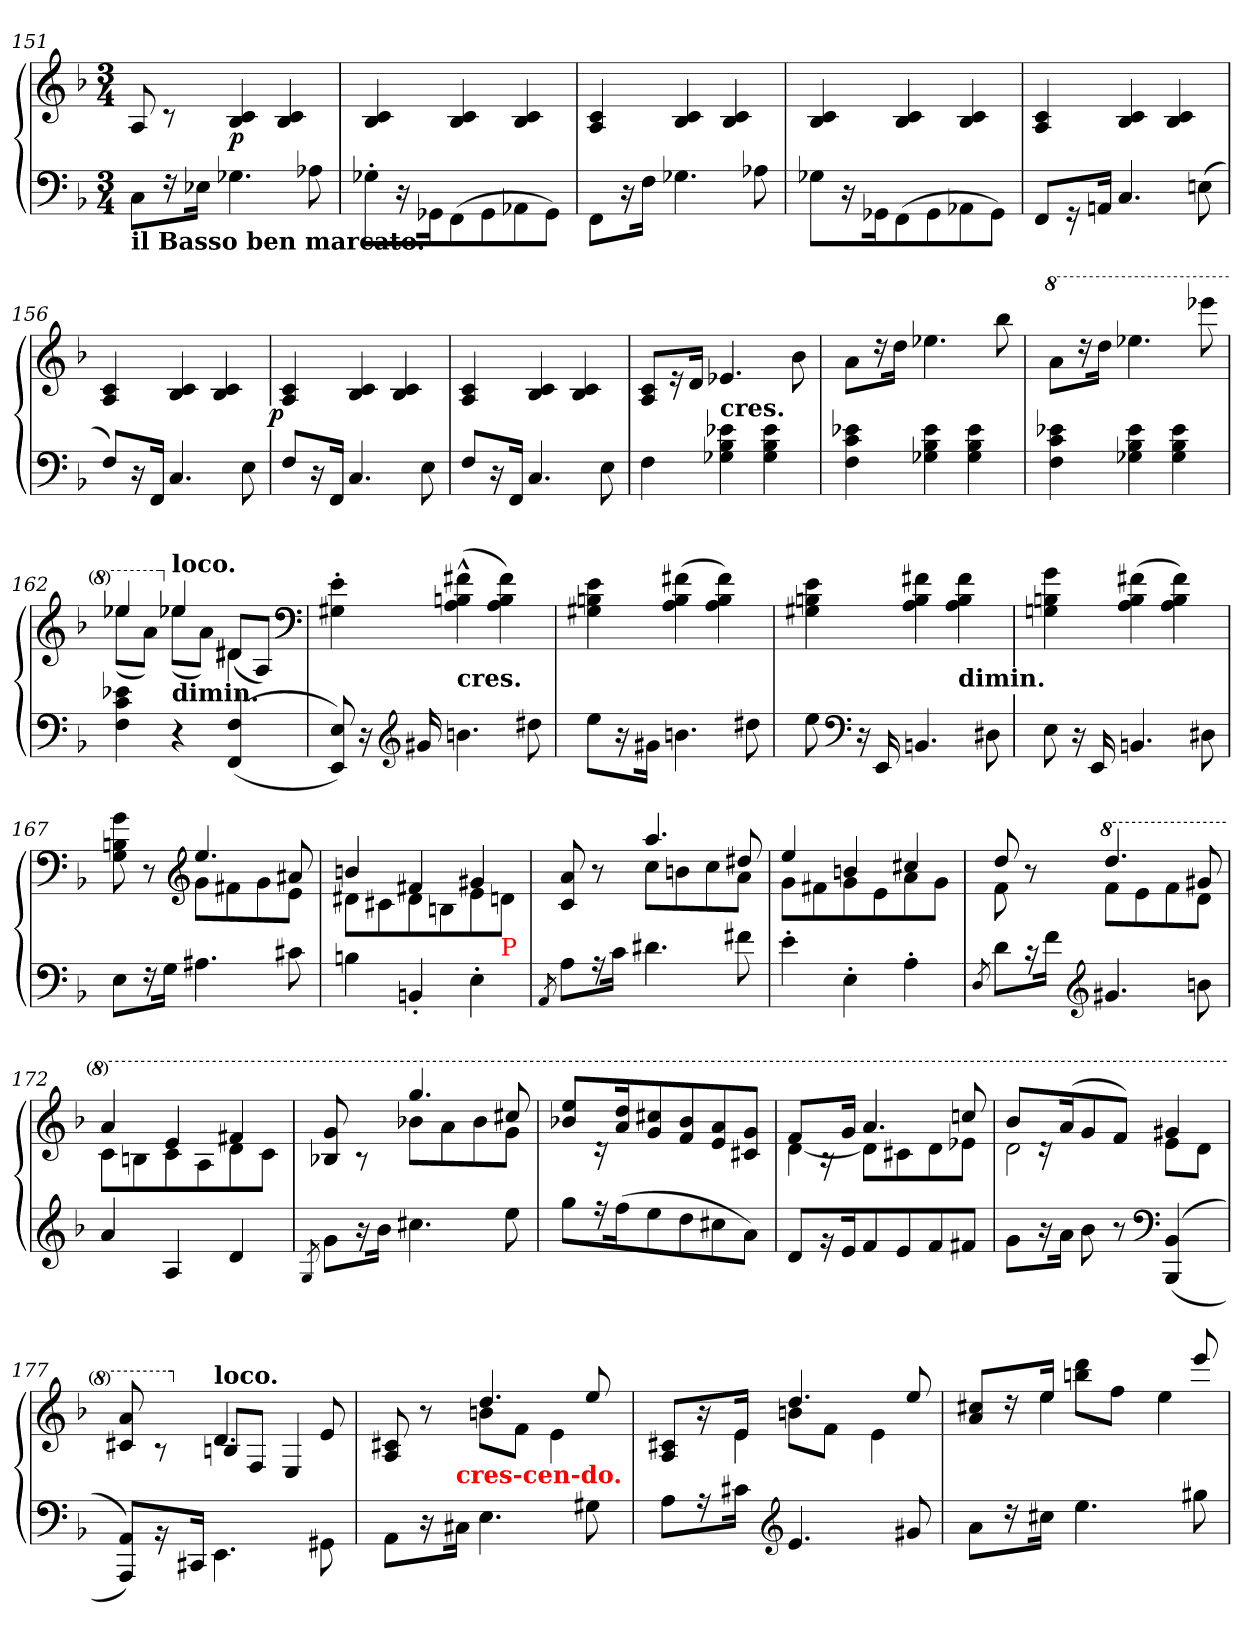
**kern	**kern	**dynam
*part1	*part1	*part1
*staff2	*staff1	*staff1/2
*clefF4	*clefG2	*
*k[b-]	*k[b-]	*
*M3/4	*M3/4	*
=151	=151	=151
!LO:TX:b:B:t=il Basso ben marcato.	!	!
8C\L	8A/	.
16r	8rc	.
16E-XJk	.	.
4.G-X\	4c/ 4B-/	p
.	4c/ 4B-/	.
8A-X\	.	.
=152	=152	=152
8G-X'>\L	4c 4B-	.
16r	.	.
16GG-Xk	.	.
(>8FF	4c 4B-	.
8GG-	.	.
8AA-X	4c 4B-	.
8GG-J)	.	.
=153	=153	=153
8FF\L	4c 4A	.
16r	.	.
16FJk	.	.
4.G-X	4c 4B-	.
.	4c 4B-	.
8A-X	.	.
=154	=154	=154
8G-X\L	4c 4B-	.
16r	.	.
16GG-Xk	.	.
(>8FF	4c 4B-	.
8GG-	.	.
8AA-X	4c 4B-	.
8GG-J)	.	.
=155	=155	=155
8FFL	4c 4A	.
16r	.	.
16AAnJk	.	.
4.C	4c 4B-	.
.	4c 4B-	.
(>8En	.	.
=156	=156	=156
8FL)	4c 4A	.
16r	.	.
16FFJk	.	.
4.C	4c 4B-	.
.	4c 4B-	.
8E	.	.
=157	=157	=157
!	!	!LO:DY:rj
8FL	4c 4A	p
16r	.	.
16FFJk	.	.
4.C	4c 4B-	.
.	4c 4B-	.
8E	.	.
=158	=158	=158
8FL	4c 4A	.
16r	.	.
16FFJk	.	.
4.C	4c 4B-	.
.	4c 4B-	.
8E	.	.
=159	=159	=159
4F	8c 8AL	.
.	16re	.
.	16dJk	.
!	!LO:TX:c:B:t=cres.	!
4e-X 4B- 4G-X	4.e-X	.
4e- 4B- 4G-	.	.
.	8b-	.
=160	=160	=160
4e-X 4c 4F	8aL	.
.	16r	.
.	16ddJk	.
4e- 4B- 4G-X	4.ee-X	.
4e- 4B- 4G-	.	.
.	8bb-	.
=161	=161	=161
*	*8va	*
4e-X 4c 4F	8aaL	.
.	16r	.
.	16dddJk	.
4e- 4B- 4G-X	4.eee-X	.
4e- 4B- 4G-	.	.
.	8eeee-X	.
=162	=162	=162
*	*^	*
4e-X 4c 4F	4eee-X	(>8eee-XL	.
.	.	8aaJ)	.
*	*X8va	*	*
!	!LO:TX:a:B:t=loco.	!	!
!	!LO:TX:c:B:t=dimin.	!	!
4r	4ee-X	(>8ee-XL	.
.	.	8aJ)	.
(<(>4F 4FF	4d#X\	(<8d#X/L	.
.	.	8AJ)	.
*	*v	*v	*
*	*clefF4	*
=163	=163	=163
8E 8EE))	4e'> 4G#X'>	.
16r	.	.
*clefG2	*	*
16g#X	.	.
!	!LO:TX:c:B:t=cres.	!
4.bn	(>4f#X^^> 4Bn^^> 4A^^>	.
.	4f# 4B 4A)	.
8dd#X	.	.
=164	=164	=164
8eeL	4e 4Bn 4G#X	.
16r	.	.
16g#XJk	.	.
4.bn	(>4f#X 4B 4A	.
.	4f# 4B 4A)	.
8dd#X	.	.
=165	=165	=165
8ee	4e 4Bn 4G#X	.
*clefF4	*	*
16r	.	.
16EE	.	.
4.BBn	4f#X 4B 4A	.
!	!LO:TX:c:B:t=dimin.	!
.	4f# 4B 4A	.
8D#X	.	.
=166	=166	=166
8E	4g 4Bn 4Gn	.
16r	.	.
16EE	.	.
4.BBn	(>4f#X 4B 4A	.
.	4f# 4B 4A)	.
8D#X	.	.
=167	=167	=167
*	*^	*
8EL	8g 8Bn 8G	4ryy	.
16r	8r	.	.
16GJk	.	.	.
*	*clefG2	*	*
4.A#X	4.ee	8gL	.
.	.	8f#X	.
.	.	8g	.
8c#X	8a#X	8eJ	.
=168	=168	=168	=168
4Bn	4bn	8d#XL	.
.	.	8c#X	.
4BBn'<	4f#X	8d#	.
.	.	8Bn	.
4E'>	4g#X	8e	.
!	!	!LO:TX:b:color=red:t=P	!
.	.	8dnJ	.
=169	=169	=169	=169
8qAA/	.	.	.
8AL	8a 8c	4ryy	.
16rA	8r	.	.
16cJk	.	.	.
4.d#X	4.aa	8ccL	.
.	.	8bn	.
.	.	8cc	.
8f#X	8dd#X	8aJ	.
=170	=170	=170	=170
4e'>	4ee	8gL	.
.	.	8f#X	.
4E'>	4bn	8g	.
.	.	8e	.
4A'>	4cc#X	8a	.
.	.	8gJ	.
=171	=171	=171	=171
8qD/	.	.	.
8dL	8dd	8f	.
16rc	8r	8ryy	.
16fJk	.	.	.
*clefG2	*	*	*
*	*8va	*	*
4.g#X	4.ddd	8ffL	.
.	.	8ee	.
.	.	8ff	.
8bn	8gg#X	8ddJ	.
=172	=172	=172	=172
4a	4aa	8ccL	.
.	.	8bn	.
4A	4ee	8cc	.
.	.	8a	.
4d	4ff#X	8dd	.
.	.	8ccJ	.
=173	=173	=173	=173
8qG/	.	.	.
8g\L	8gg 8b-X	4ryy	.
16r	8ra	.	.
16b-Jk	.	.	.
4.cc#X	4.ggg	8bb-XL	.
.	.	8aa	.
.	.	8bb-	.
8ee	8ccc#X	8ggJ	.
*	*v	*v	*
=174	=174	=174
8ggL	8eee 8bb-XL	.
16r	16rcc	.
(>16ffk	16ddd 16aak	.
8ee	8ccc#X 8gg	.
8dd	8bb- 8ff	.
8cc#X	8aa 8ee	.
8aJ)	(<8gg 8cc#XJ	.
=175	=175	=175
*	*^	*
8dL	8ffL	[4dd	.
16rg	16ra	.	.
16ek	16ggJk	.	.
8f	4.aa	8ddL]	.
8e	.	8cc#X	.
8f	.	8dd	.
(<8f#XJ	8cccn	8ee-XJ	.
=176	=176	=176	=176
8g\L	8bb-L	2dd	.
16r	16rcc	.	.
16aJk	(<16aak	.	.
8b-	8gg	.	.
8r	8ffJ)	.	.
*clefF4	*	*	*
(<(>4BB- 4BBB-	4gg#X	8eeL	.
.	.	8ddJ	.
=177	=177	=177	=177
8AA 8AAAL))	8aa 8cc#X	4ryy	.
16rBB	8ra	.	.
16CC#XJk	.	.	.
*	*X8va	*	*
!	!LO:TX:a:B:t=loco.	!	!
4.EE\	4.d	8Bn/L	.
.	.	8F/J	.
.	.	4E/	.
8GG#X\	8e	.	.
=178	=178	=178	=178
*	*	*^	*
8AA\L	8c#X 8A	4ryy	8.ryy	.
16r	8r	.	.	.
!	!	!	!LO:TX:b:B:color=red:t=cres-cen-do.	!
16C#XJk	.	.	2ryy	.
4.E	4.dd	8bnL	.	.
.	.	8fJ	.	.
.	.	4e	.	.
8G#X	8ee	.	.	.
.	.	.	16ryy	.
=179	=179	=179	=179	=179
8AL	8c#X 8AL	4ryy	8.ryy	.
16r	16ra	.	.	.
16c#XJk	16eJk	.	4e\	.
*clefG2	*	*	*	*
4.e	4.dd	8bnL	.	.
.	.	8fJ	.	.
.	.	.	16ryy	.
.	.	4e	4ryy	.
8g#X	8ee	.	.	.
*	*	*v	*v	*
=180	=180	=180	=180
8aL	8cc#X 8aL	8.ryy	.
16r	16rcc	.	.
16cc#XJk	16eeJk	4ee\	.
4.ee	8ddd\ 8bbn\L	.	.
.	8ffJ	.	.
.	.	16ryy	.
.	8ryy	4ee	.
8gg#X	8eee	.	.
*	*v	*v	*
=	=	=
*-	*-	*-
